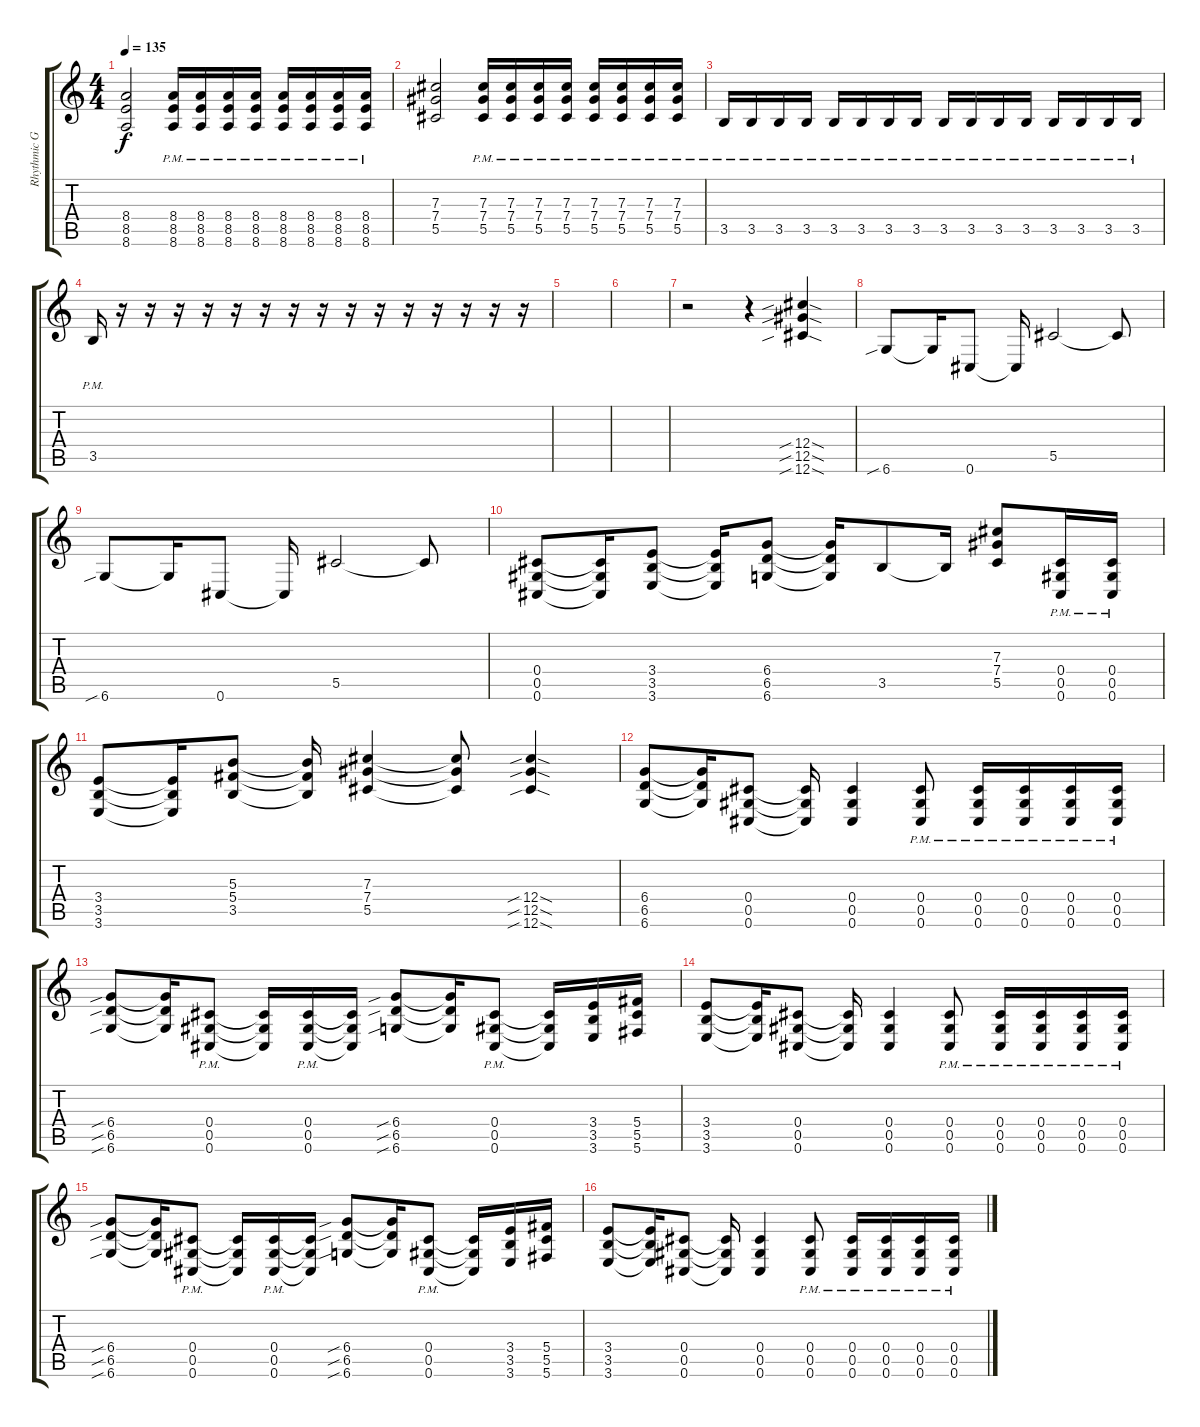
\track ("Rhythmic Guitar" "Rhythmic G") {instrument distortionguitar}
\staff {score tabs}
\tuning (Eb4 Bb3 Gb3 Db3 Ab2 Db2) {hide}
\ts (4 4)
\tempo 135
\clef g2
\ks c
(8.4 8.5 8.6).2{dy f} (8.4{pm} 8.5{pm} 8.6{pm}).16 (8.4{pm} 8.5{pm} 8.6{pm}).16 (8.4{pm} 8.5{pm} 8.6{pm}).16 (8.4{pm} 8.5{pm} 8.6{pm}).16 (8.4{pm} 8.5{pm} 8.6{pm}).16 (8.4{pm} 8.5{pm} 8.6{pm}).16 (8.4{pm} 8.5{pm} 8.6{pm}).16 (8.4{pm} 8.5{pm} 8.6{pm}).16 |
(7.3 7.4 5.5).2 (7.3{pm} 7.4{pm} 5.5{pm}).16 (7.3{pm} 7.4{pm} 5.5{pm}).16 (7.3{pm} 7.4{pm} 5.5{pm}).16 (7.3{pm} 7.4{pm} 5.5{pm}).16 (7.3{pm} 7.4{pm} 5.5{pm}).16 (7.3{pm} 7.4{pm} 5.5{pm}).16 (7.3{pm} 7.4{pm} 5.5{pm}).16 (7.3{pm} 7.4{pm} 5.5{pm}).16 |
3.5{pm}.16 3.5{pm}.16 3.5{pm}.16 3.5{pm}.16 3.5{pm}.16 3.5{pm}.16 3.5{pm}.16 3.5{pm}.16 3.5{pm}.16 3.5{pm}.16 3.5{pm}.16 3.5{pm}.16 3.5{pm}.16 3.5{pm}.16 3.5{pm}.16 3.5{pm}.16 |
3.5{pm}.16 r.16 r.16 r.16 r.16 r.16 r.16 r.16 r.16 r.16 r.16 r.16 r.16 r.16 r.16 r.16 |
|
|
r.2 r.4 (12.4{sib sod} 12.5{sib sod} 12.6{sib sod}).4 |
6.6{sib}.8 6.6{t}.16 0.6.8 0.6{t}.16 5.5.2 5.5{t}.8 |
6.6{sib}.8 6.6{t}.16 0.6.8 0.6{t}.16 5.5.2 5.5{t}.8 |
(0.4 0.5 0.6).8 (0.4{t} 0.5{t} 0.6{t}).16 (3.4 3.5 3.6).8 (3.4{t} 3.5{t} 3.6{t}).16 (6.4 6.5 6.6).8 (6.4{t} 6.5{t} 6.6{t}).16 3.5.8 3.5{t}.16 (7.3 7.4 5.5).8 (0.4{pm} 0.5{pm} 0.6{pm}).16 (0.4{pm} 0.5{pm} 0.6{pm}).16 |
(3.4 3.5 3.6).8 (3.4{t} 3.5{t} 3.6{t}).16 (5.3 5.4 3.5).8 (5.3{t} 5.4{t} 3.5{t}).16 (7.3 7.4 5.5).4 (7.3{t} 7.4{t} 5.5{t}).8 (12.4{sib sod} 12.5{sib sod} 12.6{sib sod}).4 |
(6.4 6.5 6.6).8 (6.4{t} 6.5{t} 6.6{t}).16 (0.4 0.5 0.6).8 (0.4{t} 0.5{t} 0.6{t}).16 (0.4 0.5 0.6).4 (0.4{pm} 0.5{pm} 0.6{pm}).8 (0.4{pm} 0.5{pm} 0.6{pm}).16 (0.4{pm} 0.5{pm} 0.6{pm}).16 (0.4{pm} 0.5{pm} 0.6{pm}).16 (0.4{pm} 0.5{pm} 0.6{pm}).16 |
(6.4{sib} 6.5{sib} 6.6{sib}).8 (6.4{t} 6.5{t} 6.6{t}).16 (0.4{pm} 0.5{pm} 0.6{pm}).8 (0.4{t} 0.5{t} 0.6{t}).16 (0.4{pm} 0.5{pm} 0.6{pm}).16 (0.4{t} 0.5{t} 0.6{t}).16 (6.4{sib} 6.5{sib} 6.6{sib}).8 (6.4{t} 6.5{t} 6.6{t}).16 (0.4{pm} 0.5{pm} 0.6{pm}).8 (0.4{t} 0.5{t} 0.6{t}).16 (3.4 3.5 3.6).16 (5.4 5.5 5.6).16 |
(3.4 3.5 3.6).8 (3.4{t} 3.5{t} 3.6{t}).16 (0.4 0.5 0.6).8 (0.4{t} 0.5{t} 0.6{t}).16 (0.4 0.5 0.6).4 (0.4{pm} 0.5{pm} 0.6{pm}).8 (0.4{pm} 0.5{pm} 0.6{pm}).16 (0.4{pm} 0.5{pm} 0.6{pm}).16 (0.4{pm} 0.5{pm} 0.6{pm}).16 (0.4{pm} 0.5{pm} 0.6{pm}).16 |
(6.4{sib} 6.5{sib} 6.6{sib}).8 (6.4{t} 6.5{t} 6.6{t}).16 (0.4{pm} 0.5{pm} 0.6{pm}).8 (0.4{t} 0.5{t} 0.6{t}).16 (0.4{pm} 0.5{pm} 0.6{pm}).16 (0.4{t} 0.5{t} 0.6{t}).16 (6.4{sib} 6.5{sib} 6.6{sib}).8 (6.4{t} 6.5{t} 6.6{t}).16 (0.4{pm} 0.5{pm} 0.6{pm}).8 (0.4{t} 0.5{t} 0.6{t}).16 (3.4 3.5 3.6).16 (5.4 5.5 5.6).16 |
(3.4 3.5 3.6).8 (3.4{t} 3.5{t} 3.6{t}).16 (0.4 0.5 0.6).8 (0.4{t} 0.5{t} 0.6{t}).16 (0.4 0.5 0.6).4 (0.4{pm} 0.5{pm} 0.6{pm}).8 (0.4{pm} 0.5{pm} 0.6{pm}).16 (0.4{pm} 0.5{pm} 0.6{pm}).16 (0.4{pm} 0.5{pm} 0.6{pm}).16 (0.4{pm} 0.5{pm} 0.6{pm}).16
